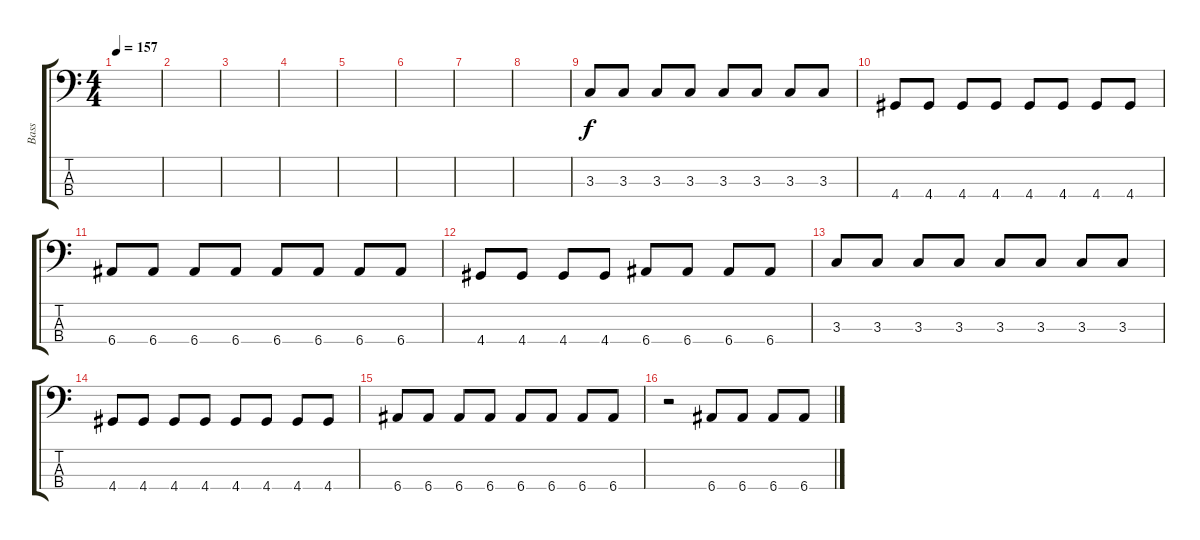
\track ("Bass" "Bass") {instrument electricbasspick}
\staff {score tabs}
\tuning (G2 D2 A1 E1) {hide}
\ts (4 4)
\tempo 157
\clef f4
\ks c
|
|
|
|
|
|
|
|
3.3.8 3.3.8 3.3.8 3.3.8 3.3.8 3.3.8 3.3.8 3.3.8 |
4.4.8 4.4.8 4.4.8 4.4.8 4.4.8 4.4.8 4.4.8 4.4.8 |
6.4.8 6.4.8 6.4.8 6.4.8 6.4.8 6.4.8 6.4.8 6.4.8 |
4.4.8 4.4.8 4.4.8 4.4.8 6.4.8 6.4.8 6.4.8 6.4.8 |
3.3.8 3.3.8 3.3.8 3.3.8 3.3.8 3.3.8 3.3.8 3.3.8 |
4.4.8 4.4.8 4.4.8 4.4.8 4.4.8 4.4.8 4.4.8 4.4.8 |
6.4.8 6.4.8 6.4.8 6.4.8 6.4.8 6.4.8 6.4.8 6.4.8 |
r.2 6.4.8 6.4.8 6.4.8 6.4.8
